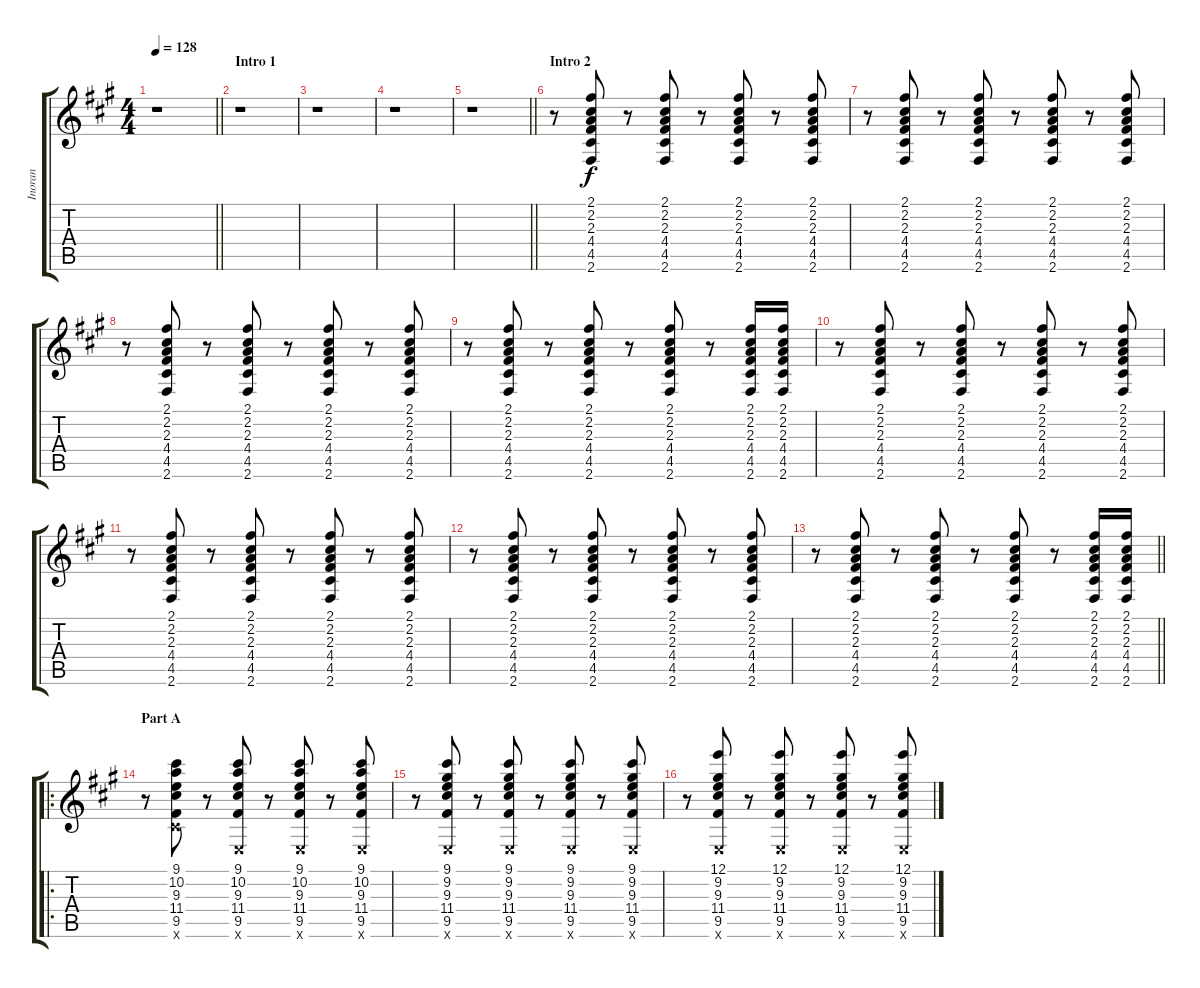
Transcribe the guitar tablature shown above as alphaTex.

\track ("Inoran" "Inoran") {instrument distortionguitar}
\staff {score tabs}
\tuning (E4 B3 G3 D3 A2 E2) {hide}
\ts (4 4)
\tempo 128
\clef g2
\barLineRight lightlight
\ks a
r.1{dy f instrument distortionguitar} |
\section ("" "Intro 1")
r.1 |
r.1 |
r.1 |
\barLineRight lightlight
r.1 |
\section ("" "Intro 2")
r.8 (2.1 2.2 2.3 4.4 4.5 2.6).8 r.8 (2.1 2.2 2.3 4.4 4.5 2.6).8 r.8 (2.1 2.2 2.3 4.4 4.5 2.6).8 r.8 (2.1 2.2 2.3 4.4 4.5 2.6).8 |
r.8 (2.1 2.2 2.3 4.4 4.5 2.6).8 r.8 (2.1 2.2 2.3 4.4 4.5 2.6).8 r.8 (2.1 2.2 2.3 4.4 4.5 2.6).8 r.8 (2.1 2.2 2.3 4.4 4.5 2.6).8 |
r.8 (2.1 2.2 2.3 4.4 4.5 2.6).8 r.8 (2.1 2.2 2.3 4.4 4.5 2.6).8 r.8 (2.1 2.2 2.3 4.4 4.5 2.6).8 r.8 (2.1 2.2 2.3 4.4 4.5 2.6).8 |
r.8 (2.1 2.2 2.3 4.4 4.5 2.6).8 r.8 (2.1 2.2 2.3 4.4 4.5 2.6).8 r.8 (2.1 2.2 2.3 4.4 4.5 2.6).8 r.8 (2.1 2.2 2.3 4.4 4.5 2.6).16 (2.1 2.2 2.3 4.4 4.5 2.6).16 |
r.8 (2.1 2.2 2.3 4.4 4.5 2.6).8 r.8 (2.1 2.2 2.3 4.4 4.5 2.6).8 r.8 (2.1 2.2 2.3 4.4 4.5 2.6).8 r.8 (2.1 2.2 2.3 4.4 4.5 2.6).8 |
r.8 (2.1 2.2 2.3 4.4 4.5 2.6).8 r.8 (2.1 2.2 2.3 4.4 4.5 2.6).8 r.8 (2.1 2.2 2.3 4.4 4.5 2.6).8 r.8 (2.1 2.2 2.3 4.4 4.5 2.6).8 |
r.8 (2.1 2.2 2.3 4.4 4.5 2.6).8 r.8 (2.1 2.2 2.3 4.4 4.5 2.6).8 r.8 (2.1 2.2 2.3 4.4 4.5 2.6).8 r.8 (2.1 2.2 2.3 4.4 4.5 2.6).8 |
\barLineRight lightlight
r.8 (2.1 2.2 2.3 4.4 4.5 2.6).8 r.8 (2.1 2.2 2.3 4.4 4.5 2.6).8 r.8 (2.1 2.2 2.3 4.4 4.5 2.6).8 r.8 (2.1 2.2 2.3 4.4 4.5 2.6).16 (2.1 2.2 2.3 4.4 4.5 2.6).16 |
\ro
\section ("" "Part A")
r.8 (9.1 10.2 9.3 11.4 9.5 9.6{x}).8 r.8 (9.1 10.2 9.3 11.4 9.5 0.6{x}).8 r.8 (9.1 10.2 9.3 11.4 9.5 0.6{x}).8 r.8 (9.1 10.2 9.3 11.4 9.5 0.6{x}).8 |
r.8 (9.1 9.2 9.3 11.4 9.5 0.6{x}).8 r.8 (9.1 9.2 9.3 11.4 9.5 0.6{x}).8 r.8 (9.1 9.2 9.3 11.4 9.5 0.6{x}).8 r.8 (9.1 9.2 9.3 11.4 9.5 0.6{x}).8 |
r.8 (12.1 9.2 9.3 11.4 9.5 0.6{x}).8 r.8 (12.1 9.2 9.3 11.4 9.5 0.6{x}).8 r.8 (12.1 9.2 9.3 11.4 9.5 0.6{x}).8 r.8 (12.1 9.2 9.3 11.4 9.5 0.6{x}).8
